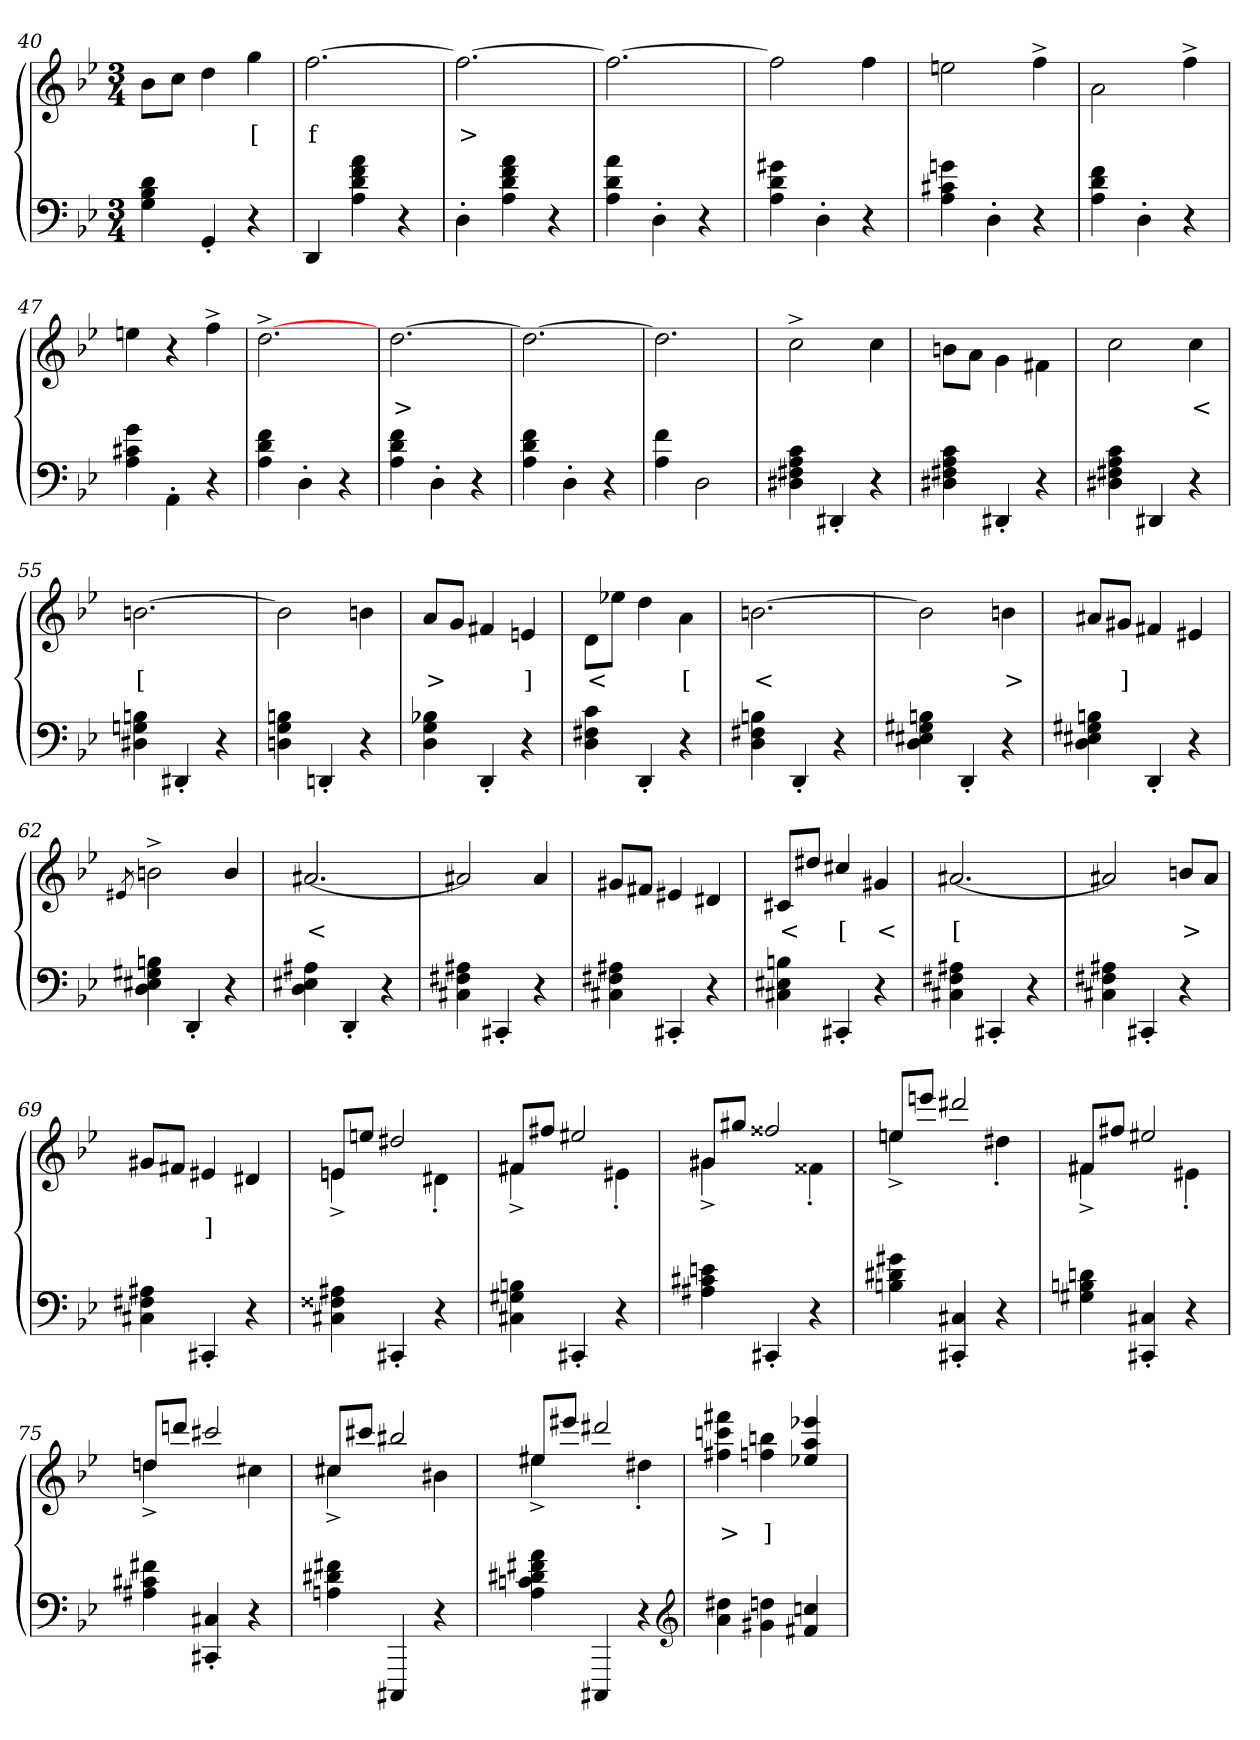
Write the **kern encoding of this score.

**kern	**kern	**text
*part2	*part1	*part1
*staff2	*staff1	*staff1
*clefF4	*clefG2	*
*k[b-e-]	*k[b-e-]	*
*M3/4	*M3/4	*
=40	=40	=40
4d 4B- 4G	8b-L	.
.	8ccJ	.
4GG'>	4dd	.
4r	4gg	[
=41	=41	=41
4DD	[2.ff	f
4a 4f 4d 4A	.	.
4r	.	.
=42	=42	=42
4D'>	2.ff_	>
4a 4f 4d 4A	.	.
4r	.	.
=43	=43	=43
4a 4d 4A	2.ff_	.
4D'>	.	.
4r	.	.
=44	=44	=44
4g#X 4d 4A	2ff]	.
4D'>	.	.
4r	4ff	.
=45	=45	=45
4gn 4c#X 4A	2een	.
4D'>	.	.
4r	4ff^>	.
=46	=46	=46
4f 4d 4A	2a\	.
4D'>	.	.
4r	4ff^>	.
=47	=47	=47
4g 4c#X 4A	4een	.
4AA'>\	4r	.
4r	4ff^>	.
=48	=48	=48
4f 4d 4A	[2.dd^>	.
4D'>	.	.
4r	.	.
=49	=49	=49
4f 4d 4A	[2.dd	>
4D'>	.	.
4r	.	.
=50	=50	=50
4f 4d 4A	2.dd_	.
4D'>	.	.
4r	.	.
=51	=51	=51
4f 4A	2.dd]	.
2D	.	.
=52	=52	=52
4c 4A 4F#X 4D#X	2cc^>	.
4DD#'>	.	.
4r	4cc	.
=53	=53	=53
4c 4A 4F#X 4D#X	8bn\L	.
.	8a\J	.
4DD#'>	4g\	.
4r	4f#X\	.
=54	=54	=54
4c 4A 4F#X 4D#X	2cc	.
4DD#	.	.
4r	4cc	<
=55	=55	=55
4Bn 4Gn 4D#X	[2.bn	[
4DD#'>	.	.
4r	.	.
=56	=56	=56
4Bn 4G 4Dn	2bn]	.
4DDn'>	.	.
4r	4b	.
=57	=57	=57
4B-X 4G 4D	8a/L	>
.	8g/J	.
4DD'>	4f#X/	.
4r	4en/	]
=58	=58	=58
4c 4F#X 4D	8d\L	<
.	8ee-X\J	.
4DD'>	4dd\	.
4r	4a\	[
=59	=59	=59
4Bn 4F#X 4D	[2.bn	<
4DD'>	.	.
4r	.	.
=60	=60	=60
4Bn 4G#X 4E#X 4D	2bn]	.
4DD'>	.	.
4r	4bn	>
=61	=61	=61
4Bn 4G#X 4E#X 4D	8a#X/L	.
.	8g#X/J	]
4DD'>	4f#X/	.
4r	4e#X/	.
=62	=62	=62
.	8qe#X/	.
4Bn 4G#X 4E#X 4D	2bn^>	.
4DD'>	.	.
4r	4b/	.
=63	=63	=63
4A#X 4E#X 4D	[2.a#X/	<
4DD'>	.	.
4r	.	.
=64	=64	=64
4A#X 4F#X 4C#X	2a#X/]	.
4CC#'>	.	.
4r	4a#/	.
=65	=65	=65
4A#X 4F#X 4C#X	8g#X/L	.
.	8f#X/J	.
4CC#'>	4e#X/	.
4r	4d#X/	.
=66	=66	=66
4Bn 4E#X 4C#X	8c#X/L	<
.	8dd#X/J	.
4CC#'>	4cc#/	[
4r	4g#X/	<
=67	=67	=67
4A#X 4F#X 4C#X	[2.a#X/	[
4CC#'>	.	.
4r	.	.
=68	=68	=68
4A#X 4F#X 4C#X	2a#X]	.
4CC#'>	.	.
4r	8bnL	>
.	8a#J	.
=69	=69	=69
4A#X 4F#X 4C#X	8g#XL	.
.	8f#XJ	.
4CC#'>	4e#X	]
4r	4d#X	.
=70	=70	=70
*	*^	*
4A#X 4F##X 4C#X	8enL	4en^>	.
.	8eenJ	.	.
4CC#'>	2dd#X	4ryy	.
4r	.	4d#'>	.
=71	=71	=71	=71
4Bn 4G#X 4C#X	8f#XL	4f#^>	.
.	8ff#J	.	.
4CC#'>	2ee#X	4ryy	.
4r	.	4e#'>	.
=72	=72	=72	=72
4en 4c#X 4A#X	8g#XL	4g#^>	.
.	8gg#J	.	.
4CC#'>	2ff##X	4ryy	.
4r	.	4f##'>	.
=73	=73	=73	=73
4g#X 4d#X 4Bn	8eenL	4een^>	.
.	8eeenJ	.	.
4C#X'> 4CC#X'>	2ddd#X	4ryy	.
4r	.	4dd#'>	.
=74	=74	=74	=74
4dn 4Bn 4G#X	8f#XL	4f#^>	.
.	8ff#J	.	.
4C#X'> 4CC#X'>	2ee#X	4ryy	.
4r	.	4e#'>	.
=75	=75	=75	=75
4f#X 4c#X 4A#X	8ddnL	4ddn^>	.
.	8dddnJ	.	.
4C#'> 4CC#'>	2ccc#X	4ryy	.
4r	.	4cc#	.
=76	=76	=76	=76
4f#X 4d#X 4An	8cc#XL	4cc#^>	.
.	8ccc#J	.	.
4CCC#X	2bb#X	4ryy	.
4r	.	4b#	.
=77	=77	=77	=77
4a 4f#X 4d#X 4cn 4A	8ee#XL	4ee#^>	.
.	8eee#J	.	.
4CCC#X	2ddd#X	4ryy	.
4r	.	4dd#'>	.
*	*v	*v	*
*clefG2	*	*
=78	=78	=78
4dd#X 4a	4fff#X 4cccn 4ff#X	>
4ddn 4g#X	4bbn\ 4ffn\	]
4ccn/ 4f#X/	4eee-X/ 4aa/ 4ee-X/	.
=	=	=
*-	*-	*-
